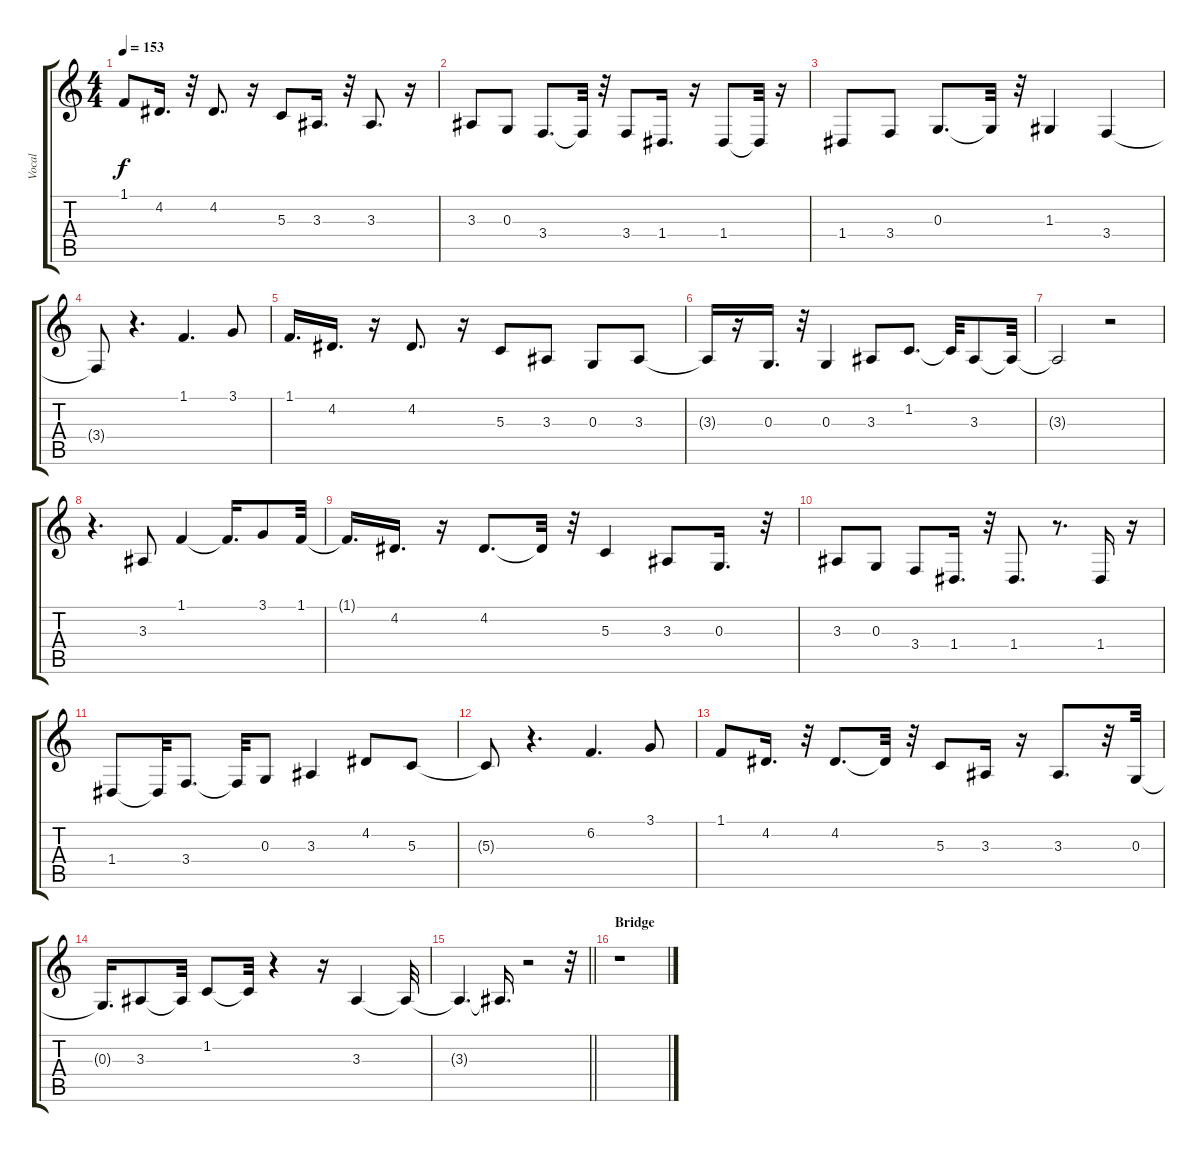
\track ("Vocal" "Vocal") {instrument altosax}
\staff {score tabs}
\tuning (E4 B3 G3 D3 A2 E2) {hide}
\ts (4 4)
\tempo 153
\clef g2
\ks c
1.1.8{dy f} 4.2.16{d} r.32 4.2.8{d} r.16 5.3.8 3.3.16{d} r.32 3.3.8{d} r.16 |
3.3.8 0.3.8 3.4.8{d} 3.4{t}.32 r.32 3.4.8 1.4.16{d} r.16 1.4.8 1.4{t}.32 r.16 |
1.4.8 3.4.8 0.3.8{d} 0.3{t}.32 r.32 1.3.4 3.4.4 |
3.4{t}.8 r.4{d} 1.1.4{d} 3.1.8 |
1.1.16{d} 4.2.16{d} r.16 4.2.8{d} r.16 5.3.8 3.3.8 0.3.8 3.3.8 |
3.3{t}.16 r.16 0.3.16{d} r.32 0.3.4 3.3.8 1.2.8{d} 1.2{t}.32 3.3.8 3.3{t}.32 |
3.3{t}.2 r.2 |
r.4{d} 3.3.8 1.1.4 1.1{t}.16{d} 3.1.8 1.1.32 |
1.1{t}.16{d} 4.2.16{d} r.16 4.2.8{d} 4.2{t}.32 r.32 5.3.4 3.3.8 0.3.16{d} r.32 |
3.3.8 0.3.8 3.4.8 1.4.16{d} r.32 1.4.8{d} r.8{d} 1.4.16 r.16 |
1.4.8 1.4{t}.32 3.4.8{d} 3.4{t}.32 0.3.8 3.3.4 4.2.8 5.3.8 |
5.3{t}.8 r.4{d} 6.2.4{d} 3.1.8 |
1.1.8 4.2.16{d} r.32 4.2.8{d} 4.2{t}.32 r.32 5.3.8 3.3.16 r.16 3.3.8{d} r.32 0.3.32 |
0.3{t}.16{d} 3.3.8 3.3{t}.32 1.2.8 1.2{t}.32 r.4 r.16 3.3.4 3.3{t}.32 |
\barLineRight lightlight
3.3{t}.4{d} 3.3{t}.16{d} r.2 r.32 |
\section ("" "Bridge")
r.1
